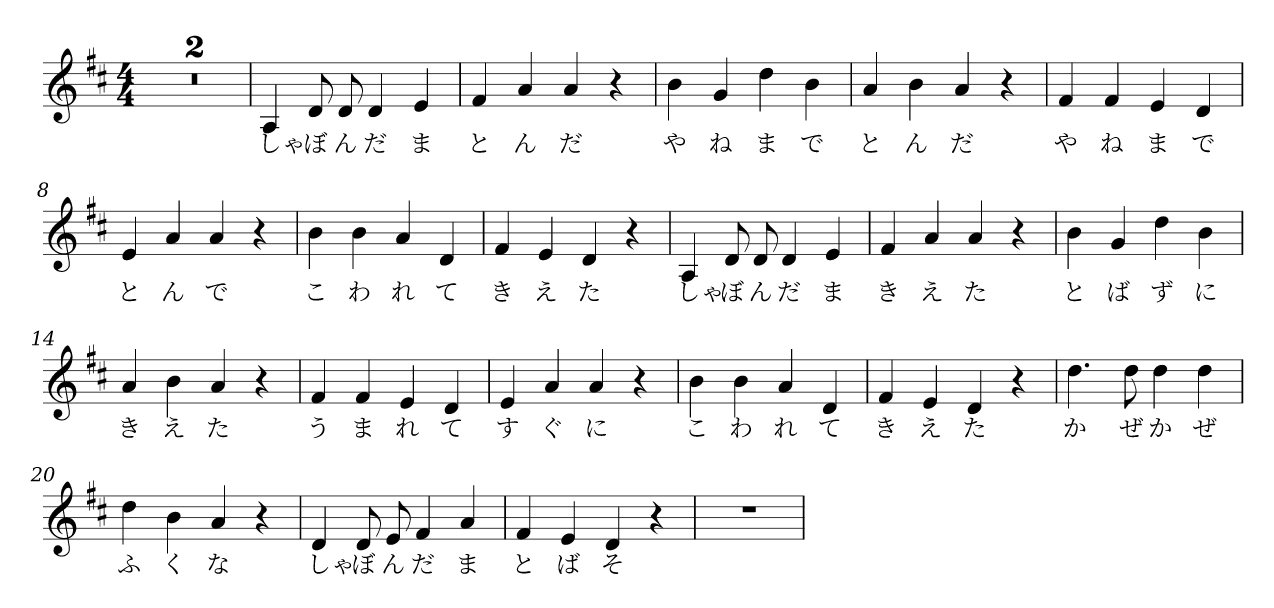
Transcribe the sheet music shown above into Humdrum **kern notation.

**kern	**text
*part1	*part1
*staff1	*staff1
*k[f#c#]	*
*D:	*
*M4/4	*
*MM72	*
=1	=1
1r	.
=2	=2
1r	.
=3	=3
4A	しゃ
8d	ぼ
8d	ん
4d	だ
4e	ま
=4	=4
4f#	と
4a	ん
4a	だ
4r	.
=5	=5
4b	や
4g	ね
4dd	ま
4b	で
=6	=6
4a	と
4b	ん
4a	だ
4r	.
=7	=7
4f#	や
4f#	ね
4e	ま
4d	で
=8	=8
4e	と
4a	ん
4a	で
4r	.
=9	=9
4b	こ
4b	わ
4a	れ
4d	て
=10	=10
4f#	き
4e	え
4d	た
4r	.
=11	=11
4A	しゃ
8d	ぼ
8d	ん
4d	だ
4e	ま
=12	=12
4f#	き
4a	え
4a	た
4r	.
=13	=13
4b	と
4g	ば
4dd	ず
4b	に
=14	=14
4a	き
4b	え
4a	た
4r	.
=15	=15
4f#	う
4f#	ま
4e	れ
4d	て
=16	=16
4e	す
4a	ぐ
4a	に
4r	.
=17	=17
4b	こ
4b	わ
4a	れ
4d	て
=18	=18
4f#	き
4e	え
4d	た
4r	.
=19	=19
4.dd	か
8dd	ぜ
4dd	か
4dd	ぜ
=20	=20
4dd	ふ
4b	く
4a	な
4r	.
=21	=21
4d	しゃ
8d	ぼ
8e	ん
4f#	だ
4a	ま
=22	=22
4f#	と
4e	ば
4d	そ
4r	.
=23	=23
1r	.
=	=
*-	*-
